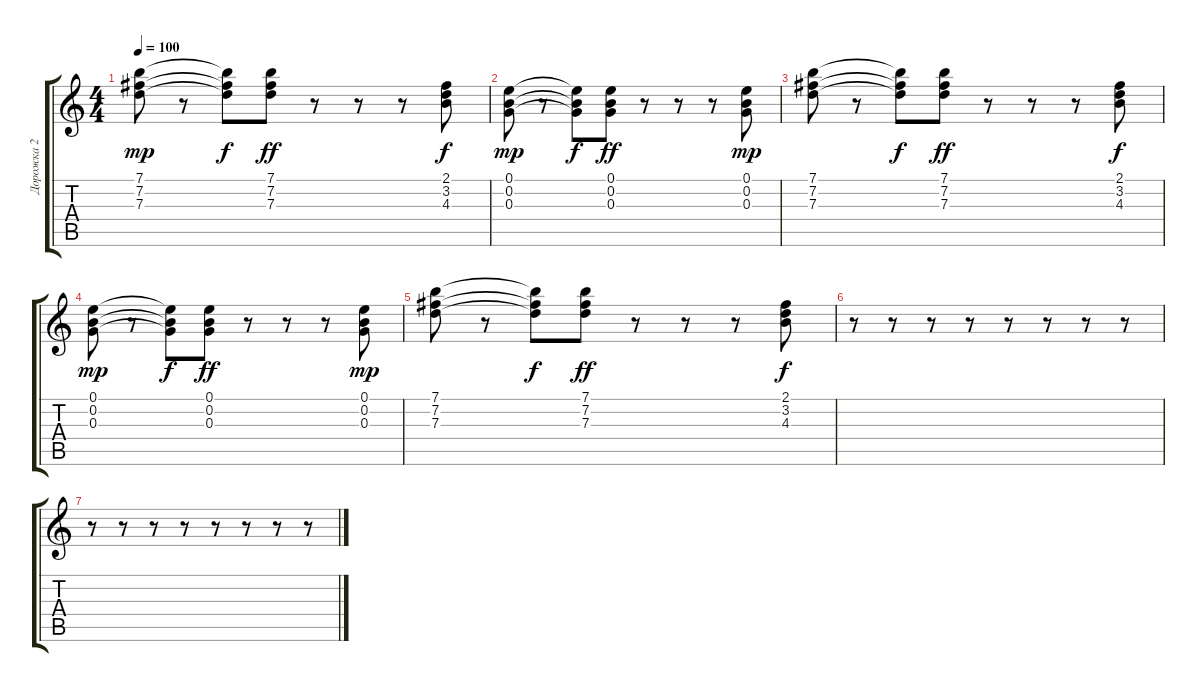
\track ("Дорожка 2" "Дорожка 2") {instrument electricguitarmuted}
\staff {score tabs}
\tuning (E4 B3 G3 D3 A2 E2) {hide}
\ts (4 4)
\tempo 100
\clef g2
\ks c
(7.1 7.2 7.3).8{dy mp} r.8 (7.1{t} 7.2{t} 7.3{t}).8{dy f} (7.1 7.2 7.3).8{dy ff} r.8 r.8 r.8 (2.1 3.2 4.3).8{dy f} |
(0.1 0.2 0.3).8{dy mp} r.8 (0.1{t} 0.2{t} 0.3{t}).8{dy f} (0.1 0.2 0.3).8{dy ff} r.8 r.8 r.8 (0.1 0.2 0.3).8{dy mp} |
(7.1 7.2 7.3).8 r.8 (7.1{t} 7.2{t} 7.3{t}).8{dy f} (7.1 7.2 7.3).8{dy ff} r.8 r.8 r.8 (2.1 3.2 4.3).8{dy f} |
(0.1 0.2 0.3).8{dy mp} r.8 (0.1{t} 0.2{t} 0.3{t}).8{dy f} (0.1 0.2 0.3).8{dy ff} r.8 r.8 r.8 (0.1 0.2 0.3).8{dy mp} |
(7.1 7.2 7.3).8 r.8 (7.1{t} 7.2{t} 7.3{t}).8{dy f} (7.1 7.2 7.3).8{dy ff} r.8 r.8 r.8 (2.1 3.2 4.3).8{dy f} |
r.8 r.8 r.8 r.8 r.8 r.8 r.8 r.8 |
r.8 r.8 r.8 r.8 r.8 r.8 r.8 r.8
